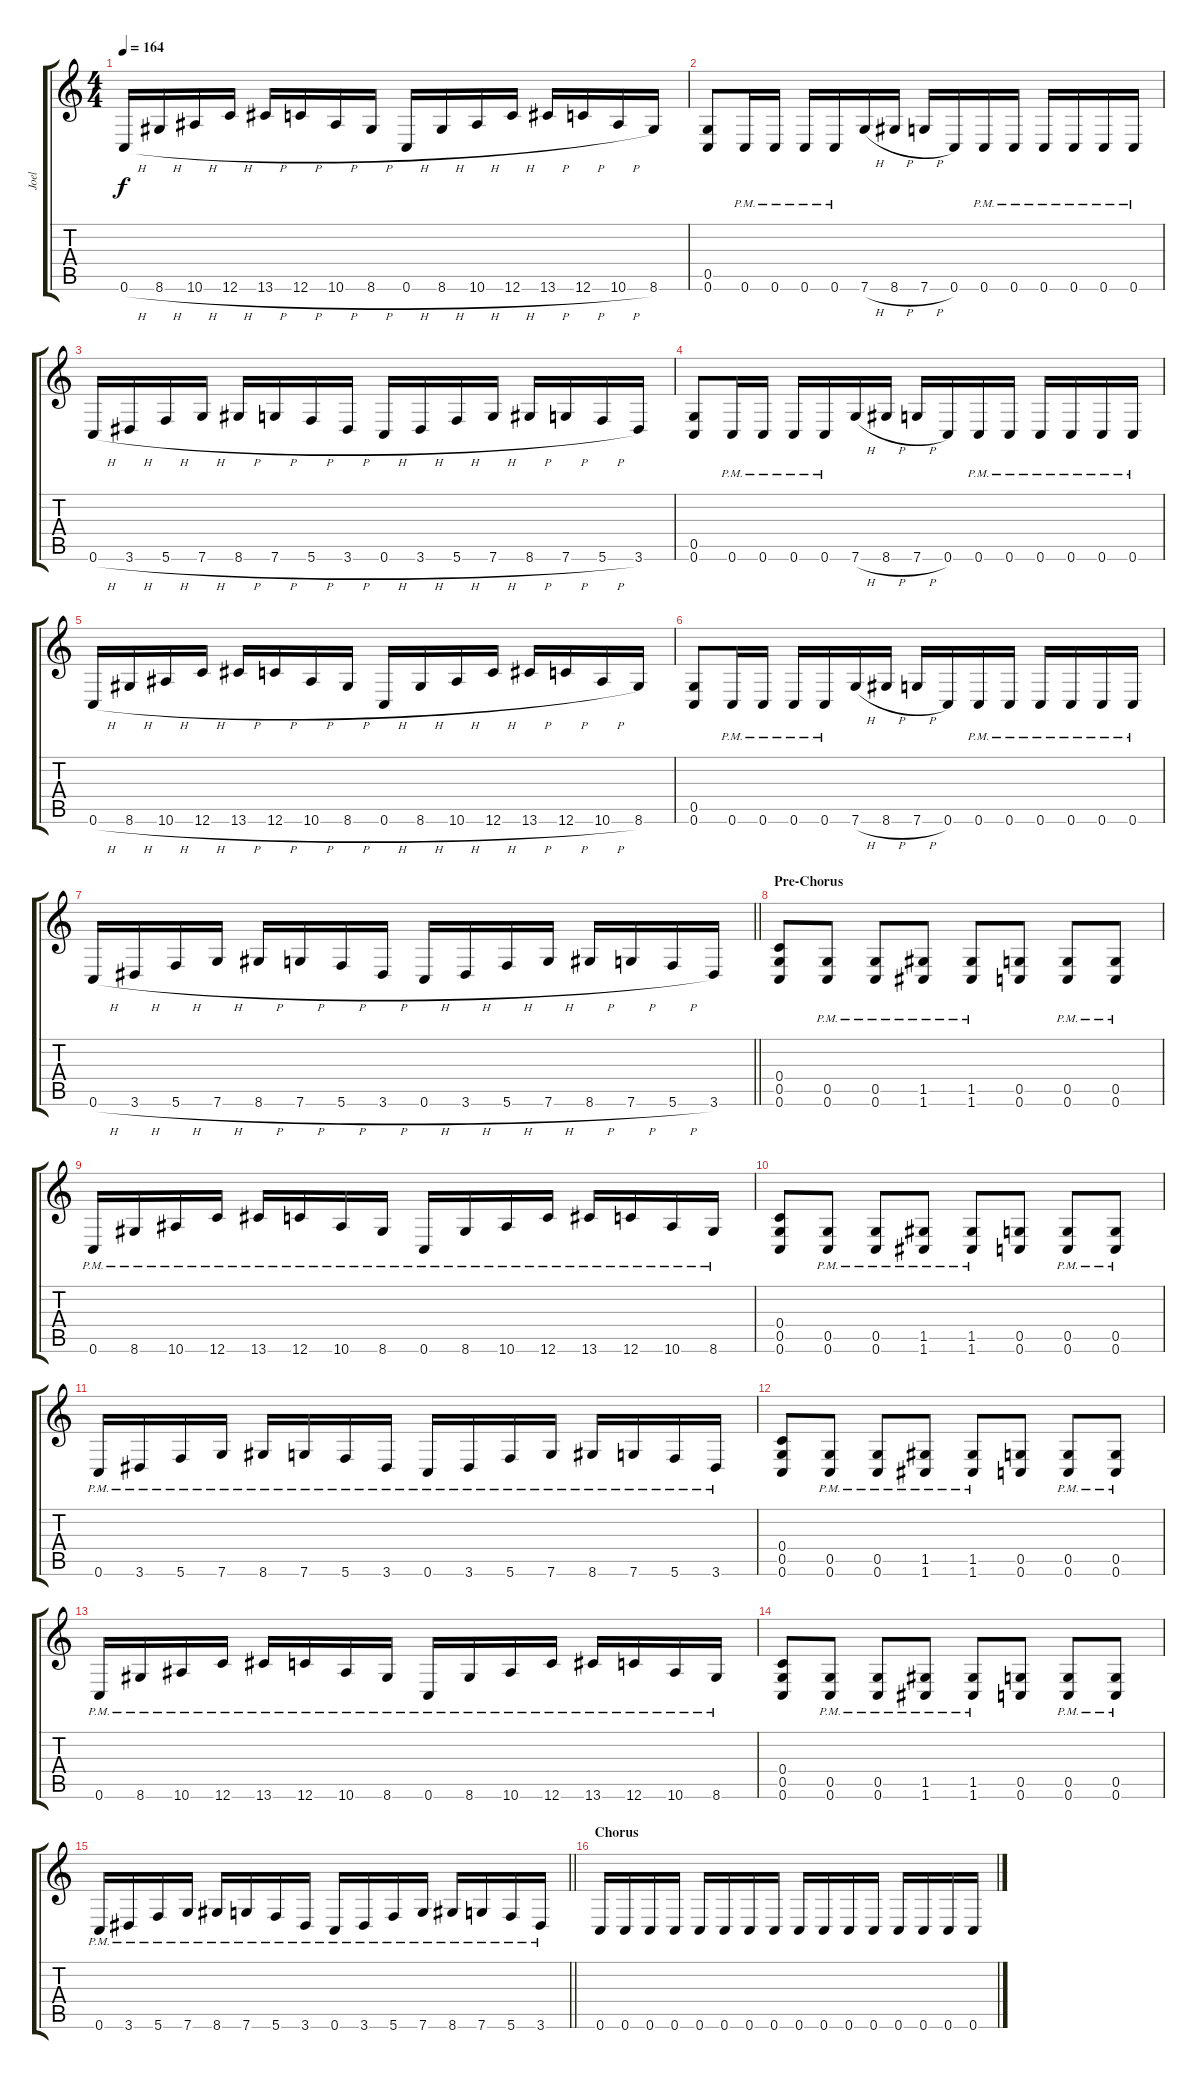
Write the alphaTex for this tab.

\track ("Joel" "Joel") {instrument distortionguitar}
\staff {score tabs}
\tuning (D4 A3 F3 C3 G2 C2) {hide}
\ts (4 4)
\tempo 164
\clef g2
\ks c
0.6{h}.16{dy f} 8.6{h}.16 10.6{h}.16 12.6{h}.16 13.6{h}.16 12.6{h}.16 10.6{h}.16 8.6{h}.16 0.6{h}.16 8.6{h}.16 10.6{h}.16 12.6{h}.16 13.6{h}.16 12.6{h}.16 10.6{h}.16 8.6.16 |
(0.5 0.6).8 0.6{pm}.16 0.6{pm}.16 0.6{pm}.16 0.6{pm}.16 7.6{h}.16 8.6{h}.16 7.6{h}.16 0.6.16 0.6{pm}.16 0.6{pm}.16 0.6{pm}.16 0.6{pm}.16 0.6{pm}.16 0.6{pm}.16 |
0.6{h}.16 3.6{h}.16 5.6{h}.16 7.6{h}.16 8.6{h}.16 7.6{h}.16 5.6{h}.16 3.6{h}.16 0.6{h}.16 3.6{h}.16 5.6{h}.16 7.6{h}.16 8.6{h}.16 7.6{h}.16 5.6{h}.16 3.6.16 |
(0.5 0.6).8 0.6{pm}.16 0.6{pm}.16 0.6{pm}.16 0.6{pm}.16 7.6{h}.16 8.6{h}.16 7.6{h}.16 0.6.16 0.6{pm}.16 0.6{pm}.16 0.6{pm}.16 0.6{pm}.16 0.6{pm}.16 0.6{pm}.16 |
0.6{h}.16 8.6{h}.16 10.6{h}.16 12.6{h}.16 13.6{h}.16 12.6{h}.16 10.6{h}.16 8.6{h}.16 0.6{h}.16 8.6{h}.16 10.6{h}.16 12.6{h}.16 13.6{h}.16 12.6{h}.16 10.6{h}.16 8.6.16 |
(0.5 0.6).8 0.6{pm}.16 0.6{pm}.16 0.6{pm}.16 0.6{pm}.16 7.6{h}.16 8.6{h}.16 7.6{h}.16 0.6.16 0.6{pm}.16 0.6{pm}.16 0.6{pm}.16 0.6{pm}.16 0.6{pm}.16 0.6{pm}.16 |
\barLineRight lightlight
0.6{h}.16 3.6{h}.16 5.6{h}.16 7.6{h}.16 8.6{h}.16 7.6{h}.16 5.6{h}.16 3.6{h}.16 0.6{h}.16 3.6{h}.16 5.6{h}.16 7.6{h}.16 8.6{h}.16 7.6{h}.16 5.6{h}.16 3.6.16 |
\section ("" "Pre-Chorus")
(0.4 0.5 0.6).8 (0.5{pm} 0.6{pm}).8 (0.5{pm} 0.6{pm}).8 (1.5{pm} 1.6{pm}).8 (1.5{pm} 1.6{pm}).8 (0.5 0.6).8 (0.5{pm} 0.6{pm}).8 (0.5{pm} 0.6{pm}).8 |
0.6{pm}.16 8.6{pm}.16 10.6{pm}.16 12.6{pm}.16 13.6{pm}.16 12.6{pm}.16 10.6{pm}.16 8.6{pm}.16 0.6{pm}.16 8.6{pm}.16 10.6{pm}.16 12.6{pm}.16 13.6{pm}.16 12.6{pm}.16 10.6{pm}.16 8.6{pm}.16 |
(0.4 0.5 0.6).8 (0.5{pm} 0.6{pm}).8 (0.5{pm} 0.6{pm}).8 (1.5{pm} 1.6{pm}).8 (1.5{pm} 1.6{pm}).8 (0.5 0.6).8 (0.5{pm} 0.6{pm}).8 (0.5{pm} 0.6{pm}).8 |
0.6{pm}.16 3.6{pm}.16 5.6{pm}.16 7.6{pm}.16 8.6{pm}.16 7.6{pm}.16 5.6{pm}.16 3.6{pm}.16 0.6{pm}.16 3.6{pm}.16 5.6{pm}.16 7.6{pm}.16 8.6{pm}.16 7.6{pm}.16 5.6{pm}.16 3.6{pm}.16 |
(0.4 0.5 0.6).8 (0.5{pm} 0.6{pm}).8 (0.5{pm} 0.6{pm}).8 (1.5{pm} 1.6{pm}).8 (1.5{pm} 1.6{pm}).8 (0.5 0.6).8 (0.5{pm} 0.6{pm}).8 (0.5{pm} 0.6{pm}).8 |
0.6{pm}.16 8.6{pm}.16 10.6{pm}.16 12.6{pm}.16 13.6{pm}.16 12.6{pm}.16 10.6{pm}.16 8.6{pm}.16 0.6{pm}.16 8.6{pm}.16 10.6{pm}.16 12.6{pm}.16 13.6{pm}.16 12.6{pm}.16 10.6{pm}.16 8.6{pm}.16 |
(0.4 0.5 0.6).8 (0.5{pm} 0.6{pm}).8 (0.5{pm} 0.6{pm}).8 (1.5{pm} 1.6{pm}).8 (1.5{pm} 1.6{pm}).8 (0.5 0.6).8 (0.5{pm} 0.6{pm}).8 (0.5{pm} 0.6{pm}).8 |
\barLineRight lightlight
0.6{pm}.16 3.6{pm}.16 5.6{pm}.16 7.6{pm}.16 8.6{pm}.16 7.6{pm}.16 5.6{pm}.16 3.6{pm}.16 0.6{pm}.16 3.6{pm}.16 5.6{pm}.16 7.6{pm}.16 8.6{pm}.16 7.6{pm}.16 5.6{pm}.16 3.6{pm}.16 |
\section ("" "Chorus")
0.6.16 0.6.16 0.6.16 0.6.16 0.6.16 0.6.16 0.6.16 0.6.16 0.6.16 0.6.16 0.6.16 0.6.16 0.6.16 0.6.16 0.6.16 0.6.16
